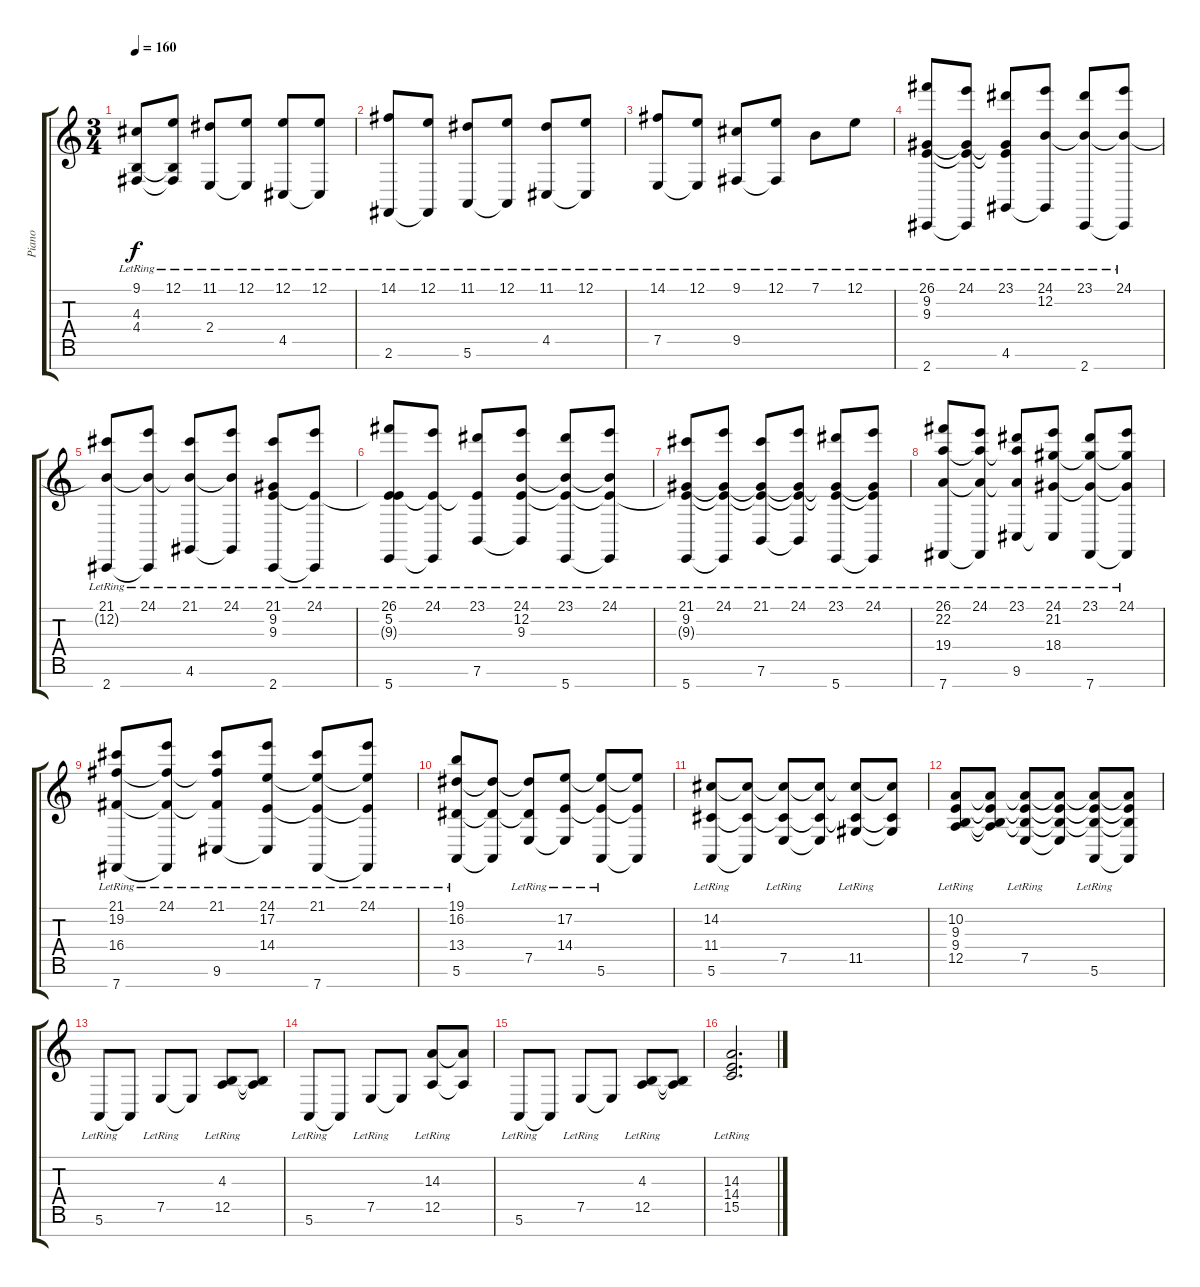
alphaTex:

\track ("Piano" "Piano") {instrument brightacousticpiano}
\staff {score tabs}
\tuning (E4 B3 G3 D3 A2 E2 B1) {hide}
\ts (3 4)
\tempo 160
\clef g2
\ks c
(9.1{lr} 4.3{lr} 4.4{lr}).8{dy f} (12.1{lr} 4.3{t} 4.4{t}).8 (11.1{lr} 2.4{lr}).8 (12.1{lr} 2.4{t}).8 (12.1{lr} 4.5{lr}).8 (12.1{lr} 4.5{t}).8 |
(14.1{lr} 2.6{lr}).8 (12.1{lr} 2.6{t}).8 (11.1{lr} 5.6{lr}).8 (12.1{lr} 5.6{t}).8 (11.1{lr} 4.5{lr}).8 (12.1{lr} 4.5{t}).8 |
(14.1{lr} 7.5{lr}).8 (12.1{lr} 7.5{t}).8 (9.1{lr} 9.5{lr}).8 (12.1{lr} 9.5{t}).8 7.1{lr}.8 12.1{lr}.8 |
(26.1{lr} 9.2{lr} 9.3{lr} 2.7{lr}).8 (24.1{lr} 9.2{t} 9.3{t} 2.7{t}).8 (23.1{lr} 9.2{t} 9.3{t} 4.6{lr}).8 (24.1{lr} 12.2{lr} 4.6{t}).8 (23.1{lr} 12.2{t} 2.7{lr}).8 (24.1{lr} 12.2{t} 2.7{t}).8 |
(21.1{lr} 12.2{t} 2.7{lr}).8 (24.1{lr} 12.2{t} 2.7{t}).8 (21.1{lr} 12.2{t} 4.6{lr}).8 (24.1{lr} 12.2{t} 4.6{t}).8 (21.1{lr} 9.2{lr} 9.3{lr} 2.7{lr}).8 (24.1{lr} 9.3{t} 2.7{t}).8 |
(26.1{lr} 5.2{lr} 9.3{t} 5.7{lr}).8 (24.1{lr} 5.2{t} 5.7{t}).8 (23.1{lr} 5.2{t} 7.6{lr}).8 (24.1{lr} 12.2{lr} 9.3{lr} 7.6{t}).8 (23.1{lr} 12.2{t} 9.3{t} 5.7{lr}).8 (24.1{lr} 12.2{t} 9.3{t} 5.7{t}).8 |
(21.1{lr} 9.2{lr} 9.3{t} 5.7{lr}).8 (24.1{lr} 9.2{t} 9.3{t} 5.7{t}).8 (21.1{lr} 9.2{t} 9.3{t} 7.6{lr}).8 (24.1{lr} 9.2{t} 9.3{t} 7.6{t}).8 (23.1{lr} 9.2{t} 9.3{t} 5.7{lr}).8 (24.1{lr} 9.2{t} 9.3{t} 5.7{t}).8 |
(26.1{lr} 22.2{lr} 19.4{lr} 7.7{lr}).8 (24.1{lr} 22.2{t} 19.4{t} 7.7{t}).8 (23.1{lr} 22.2{t} 19.4{t} 9.6{lr}).8 (24.1{lr} 21.2{lr} 18.4{lr} 9.6{t}).8 (23.1{lr} 21.2{t} 18.4{t} 7.7{lr}).8 (24.1{lr} 21.2{t} 18.4{t} 7.7{t}).8 |
(21.1{lr} 19.2{lr} 16.4{lr} 7.7{lr}).8 (24.1{lr} 19.2{t} 16.4{t} 7.7{t}).8 (21.1{lr} 19.2{t} 16.4{t} 9.6{lr}).8 (24.1{lr} 17.2{lr} 14.4{lr} 9.6{t}).8 (21.1{lr} 17.2{t} 14.4{t} 7.7{lr}).8 (24.1{lr} 17.2{t} 14.4{t} 7.7{t}).8 |
(19.1{lr} 16.2{lr} 13.4{lr} 5.6{lr}).8 (16.2{t} 13.4{t} 5.6{t}).8 (16.2{t} 13.4{t} 7.5{lr}).8 (17.2{lr} 14.4{lr} 7.5{t}).8 (17.2{t} 14.4{t} 5.6{lr}).8 (17.2{t} 14.4{t} 5.6{t}).8 |
(14.2{lr} 11.4{lr} 5.6{lr}).8 (14.2{t} 11.4{t} 5.6{t}).8 (14.2{t} 11.4{t} 7.5{lr}).8 (14.2{t} 11.4{t} 7.5{t}).8 (14.2{t} 11.4{t} 11.5{lr}).8 (14.2{t} 11.4{t} 11.5{t}).8 |
(10.2{lr} 9.3{lr} 9.4{lr} 12.5{lr}).8 (10.2{t} 9.3{t} 9.4{t} 12.5{t}).8 (10.2{t} 9.3{t} 9.4{t} 7.5{lr}).8 (10.2{t} 9.3{t} 9.4{t} 7.5{t}).8 (10.2{t} 9.3{t} 9.4{t} 5.6{lr}).8 (10.2{t} 9.3{t} 9.4{t} 5.6{t}).8 |
5.6{lr}.8 5.6{t}.8 7.5{lr}.8 7.5{t}.8 (4.3{lr} 12.5{lr}).8 (4.3{t} 12.5{t}).8 |
5.6{lr}.8 5.6{t}.8 7.5{lr}.8 7.5{t}.8 (14.3{lr} 12.5{lr}).8 (14.3{t} 12.5{t}).8 |
5.6{lr}.8 5.6{t}.8 7.5{lr}.8 7.5{t}.8 (4.3{lr} 12.5{lr}).8 (4.3{t} 12.5{t}).8 |
(14.3{lr} 14.4{lr} 15.5{lr}).2{d}
